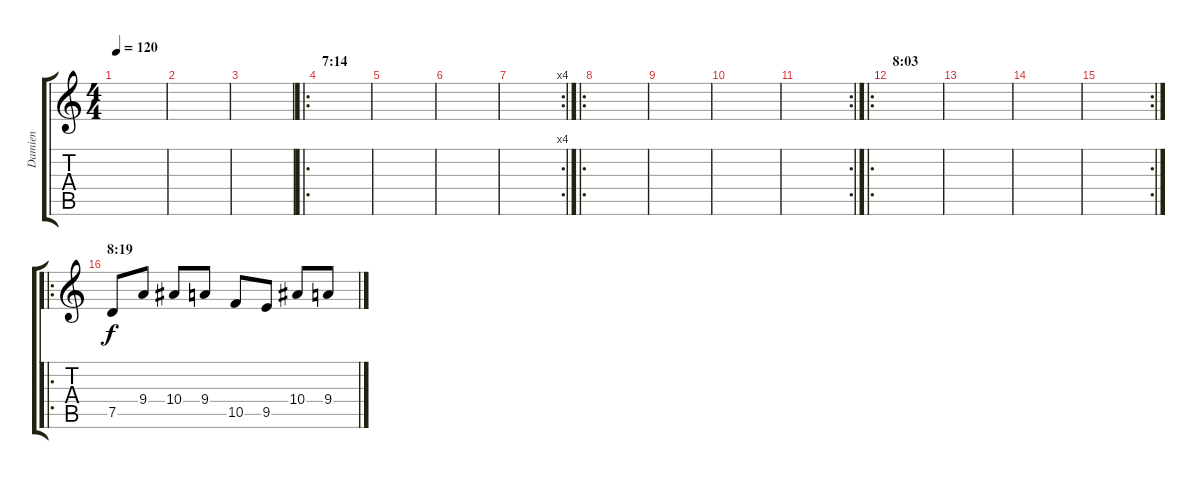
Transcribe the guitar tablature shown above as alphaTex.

\track ("Damien" "Damien") {instrument harpsichord}
\staff {score tabs}
\tuning (D5 A4 F4 C4 G3 D3) {hide}
\ts (4 4)
\tempo 120
\clef g2
\ks c
|
|
|
\ro
\section ("" "7:14")
|
|
|
\rc 4
|
\ro
|
|
|
\rc 2
|
\ro
\section ("" "8:03")
|
|
|
\rc 2
|
\ro
\section ("" "8:19")
7.5.8 9.4.8 10.4.8 9.4.8 10.5.8 9.5.8 10.4.8 9.4.8
